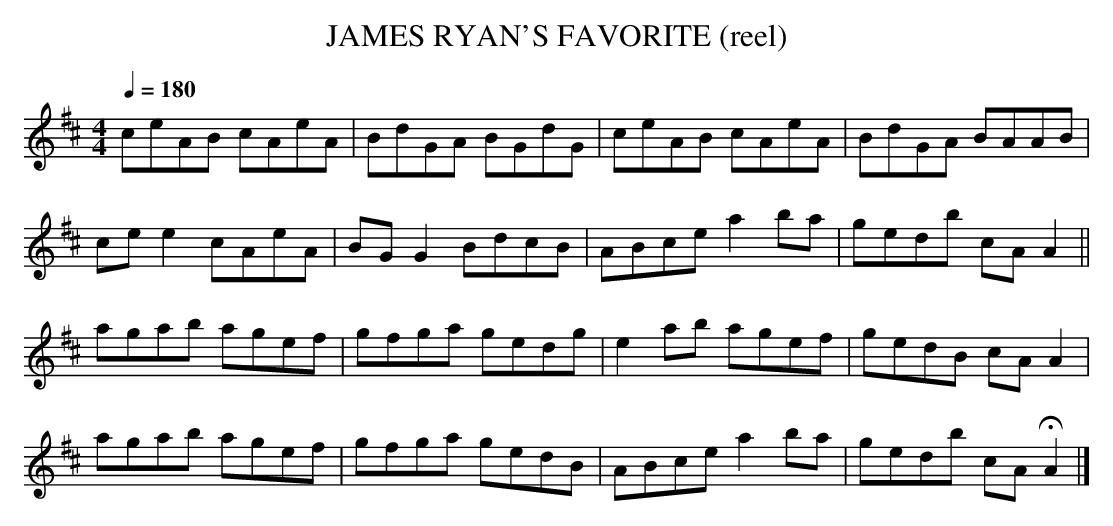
X:1
T:JAMES RYAN'S FAVORITE (reel)
Q:1/4=180
M:4/4
K:Amix
ceAB cAeA|BdGA BGdG|ceAB cAeA|BdGA BAAB|
ce e2 cAeA|BG G2 BdcB|ABce a2ba|gedb cA A2||
agab agef|gfga gedg|e2 ab agef|gedB cA A2|
agab agef|gfga gedB|ABce a2ba|gedb cA HA2|]
